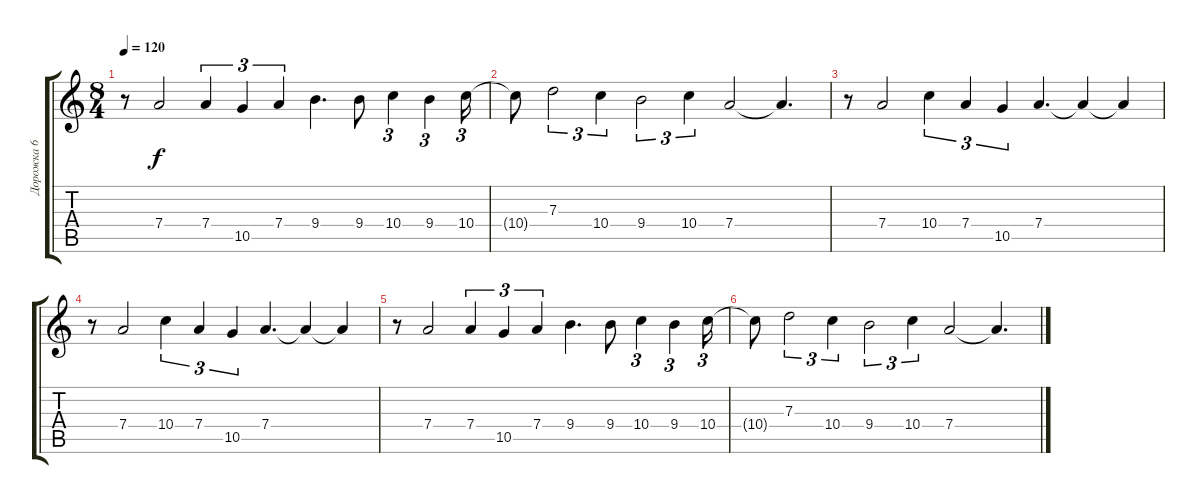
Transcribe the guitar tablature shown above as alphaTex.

\track ("Дорожка 6" "Дорожка 6") {instrument distortionguitar}
\staff {score tabs}
\tuning (E4 B3 G3 D3 A2 E2) {hide}
\ts (8 4)
\tempo 120
\clef g2
\ks c
r.8{dy f} 7.4.2 7.4.4{tu (3 2)} 10.5.4{tu (3 2)} 7.4.4{tu (3 2)} 9.4.4{d} 9.4.8 10.4.4{tu (3 2)} 9.4.4{tu (3 2)} 10.4.16{tu (3 2)} |
10.4{t}.8 7.3.2{tu (3 2)} 10.4.4{tu (3 2)} 9.4.2{tu (3 2)} 10.4.4{tu (3 2)} 7.4.2 7.4{t}.4{d} |
r.8 7.4.2 10.4.4{tu (3 2)} 7.4.4{tu (3 2)} 10.5.4{tu (3 2)} 7.4.4{d} 7.4{t}.4 7.4{t}.4 |
r.8 7.4.2 10.4.4{tu (3 2)} 7.4.4{tu (3 2)} 10.5.4{tu (3 2)} 7.4.4{d} 7.4{t}.4 7.4{t}.4 |
r.8 7.4.2 7.4.4{tu (3 2)} 10.5.4{tu (3 2)} 7.4.4{tu (3 2)} 9.4.4{d} 9.4.8 10.4.4{tu (3 2)} 9.4.4{tu (3 2)} 10.4.16{tu (3 2)} |
10.4{t}.8 7.3.2{tu (3 2)} 10.4.4{tu (3 2)} 9.4.2{tu (3 2)} 10.4.4{tu (3 2)} 7.4.2 7.4{t}.4{d}
